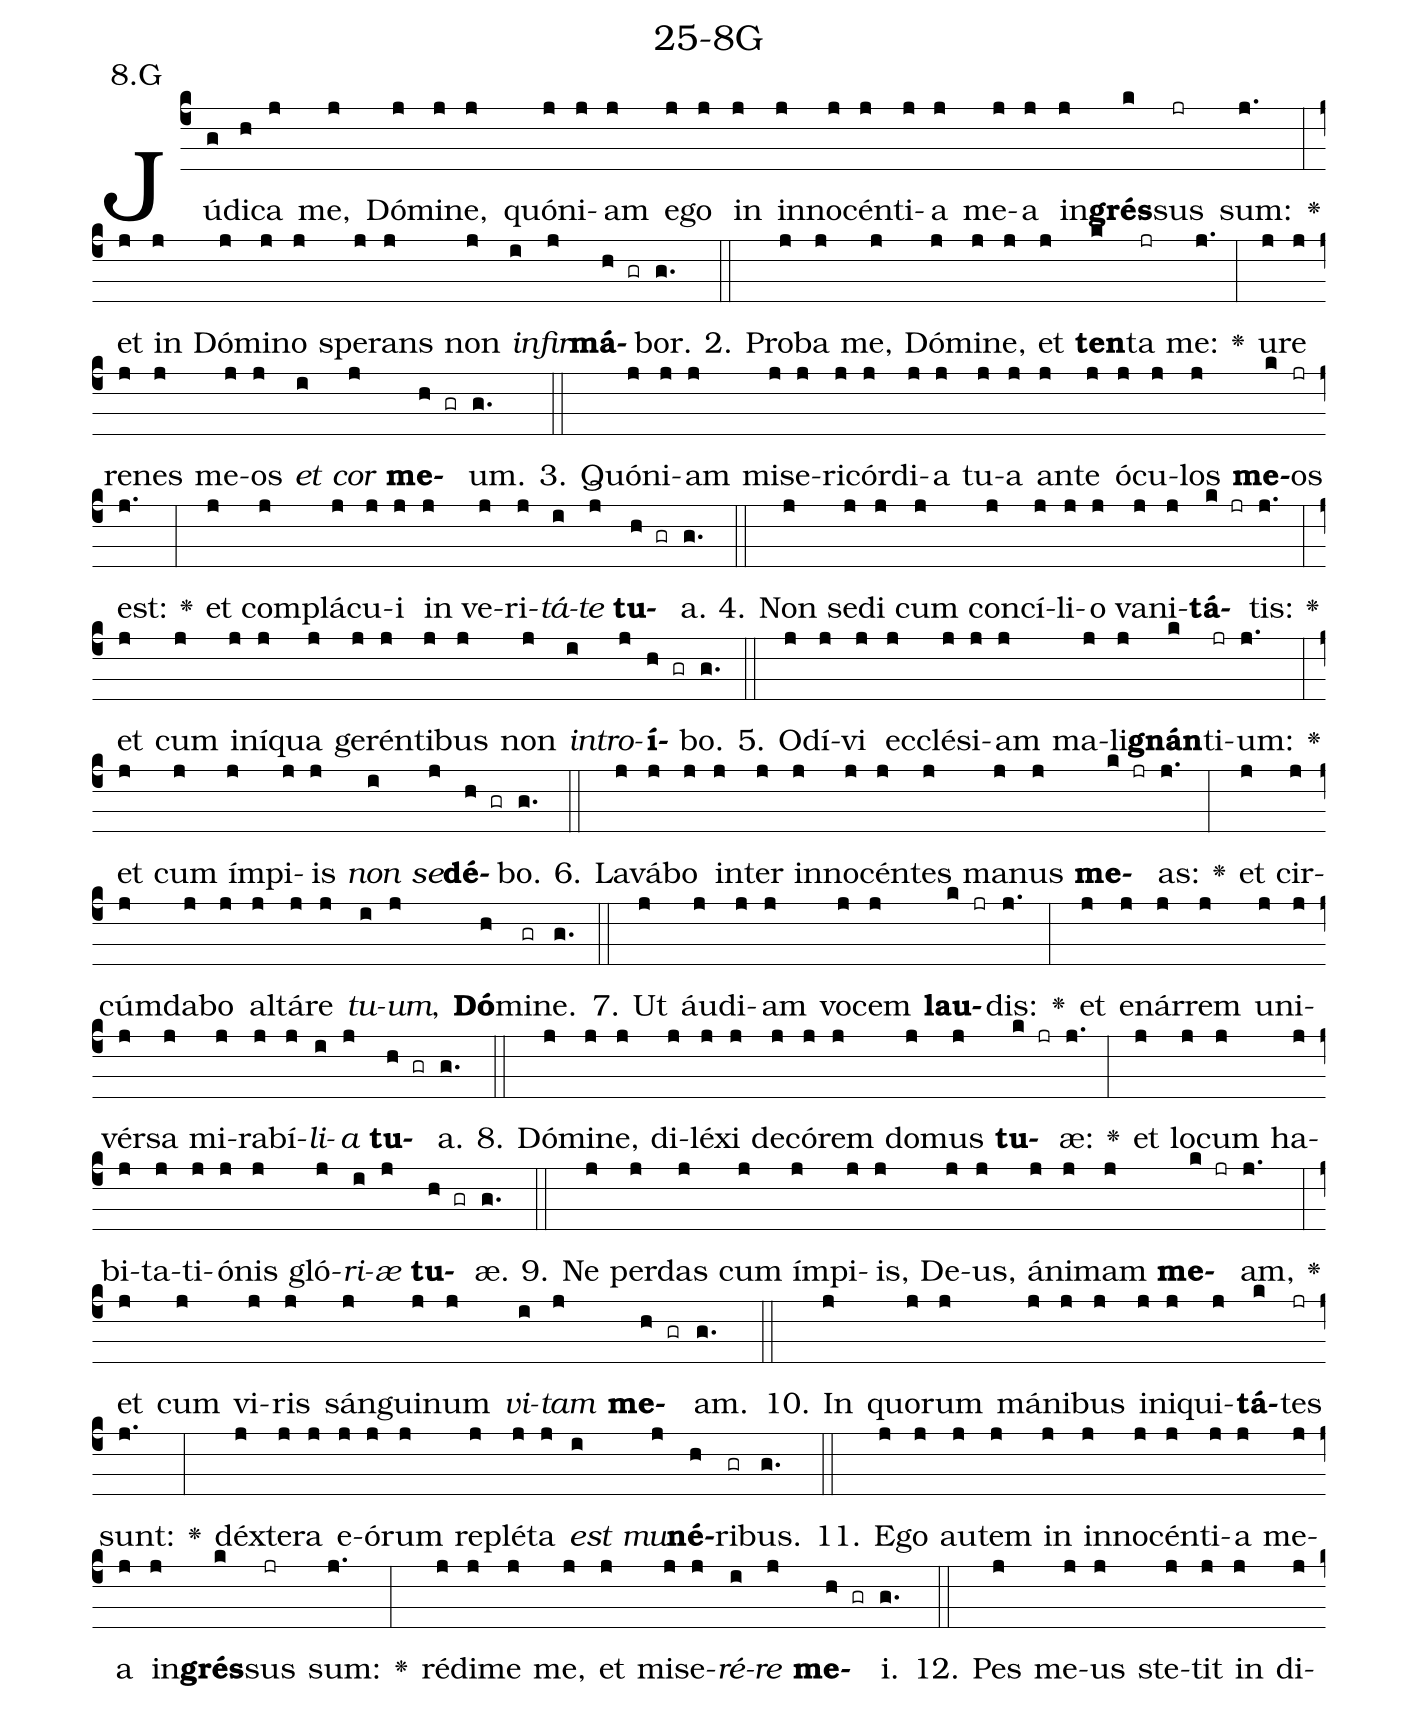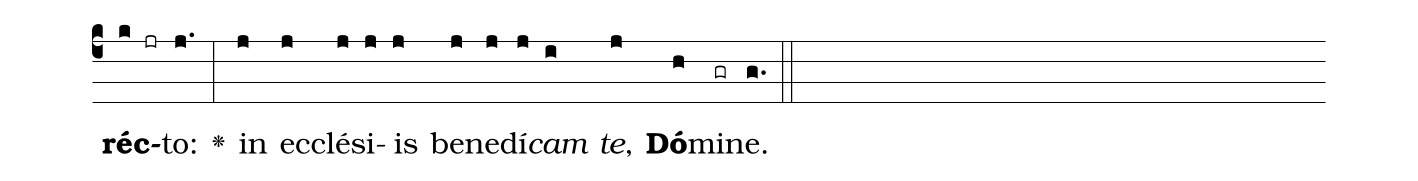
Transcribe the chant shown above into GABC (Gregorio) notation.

name: 25-8G;
annotation: 8.G;
%%
(c4)Jú(g)di(h)ca(j) me,(j) Dó(j)mi(j)ne,(j) quón(j)i(j)am(j) e(j)go(j) in(j) in(j)no(j)cén(j)ti(j)a(j) me(j)a(j) in(j)<b>grés</b>(k)sus(jr) sum:(j.) <v>\greheightstar</v>(:) et(j) in(j) Dó(j)mi(j)no(j) spe(j)rans(j) non(j) <i>in</i>(i)<i>fir</i>(j)<b>má</b>(h gr)bor.(g.) (::)
2. Pro(j)ba(j) me,(j) Dó(j)mi(j)ne,(j) et(j) <b>ten</b>(k)ta(jr) me:(j.) <v>\greheightstar</v>(:) u(j)re(j) re(j)nes(j) me(j)os(j) <i>et</i>(i) <i>cor</i>(j) <b>me</b>(h gr)um.(g.) (::)
3. Quón(j)i(j)am(j) mi(j)se(j)ri(j)cór(j)di(j)a(j) tu(j)a(j) an(j)te(j) ó(j)cu(j)los(j) <b>me</b>(k)os(jr) est:(j.) <v>\greheightstar</v>(:) et(j) com(j)plá(j)cu(j)i(j) in(j) ve(j)ri(j)<i>tá</i>(i)<i>te</i>(j) <b>tu</b>(h gr)a.(g.) (::)
4. Non(j) se(j)di(j) cum(j) con(j)cí(j)li(j)o(j) va(j)ni(j)<b>tá</b>(k jr)tis:(j.) <v>\greheightstar</v>(:) et(j) cum(j) in(j)í(j)qua(j) ge(j)rén(j)ti(j)bus(j) non(j) <i>in</i>(i)<i>tro</i>(j)<b>í</b>(h gr)bo.(g.) (::)
5. O(j)dí(j)vi(j) ec(j)clé(j)si(j)am(j) ma(j)li(j)<b>gnán</b>(k)ti(jr)um:(j.) <v>\greheightstar</v>(:) et(j) cum(j) ím(j)pi(j)is(j) <i>non</i>(i) <i>se</i>(j)<b>dé</b>(h gr)bo.(g.) (::)
6. La(j)vá(j)bo(j) in(j)ter(j) in(j)no(j)cén(j)tes(j) ma(j)nus(j) <b>me</b>(k jr)as:(j.) <v>\greheightstar</v>(:) et(j) cir(j)cúm(j)da(j)bo(j) al(j)tá(j)re(j) <i>tu</i>(i)<i>um</i>,(j) <b>Dó</b>(h)mi(gr)ne.(g.) (::)
7. Ut(j) áu(j)di(j)am(j) vo(j)cem(j) <b>lau</b>(k jr)dis:(j.) <v>\greheightstar</v>(:) et(j) e(j)nár(j)rem(j) u(j)ni(j)vér(j)sa(j) mi(j)ra(j)bí(j)<i>li</i>(i)<i>a</i>(j) <b>tu</b>(h gr)a.(g.) (::)
8. Dó(j)mi(j)ne,(j) di(j)lé(j)xi(j) de(j)có(j)rem(j) do(j)mus(j) <b>tu</b>(k jr)æ:(j.) <v>\greheightstar</v>(:) et(j) lo(j)cum(j) ha(j)bi(j)ta(j)ti(j)ó(j)nis(j) gló(j)<i>ri</i>(i)<i>æ</i>(j) <b>tu</b>(h gr)æ.(g.) (::)
9. Ne(j) per(j)das(j) cum(j) ím(j)pi(j)is,(j) De(j)us,(j) á(j)ni(j)mam(j) <b>me</b>(k jr)am,(j.) <v>\greheightstar</v>(:) et(j) cum(j) vi(j)ris(j) sán(j)gui(j)num(j) <i>vi</i>(i)<i>tam</i>(j) <b>me</b>(h gr)am.(g.) (::)
10. In(j) quo(j)rum(j) má(j)ni(j)bus(j) in(j)i(j)qui(j)<b>tá</b>(k)tes(jr) sunt:(j.) <v>\greheightstar</v>(:) déx(j)te(j)ra(j) e(j)ó(j)rum(j) re(j)plé(j)ta(j) <i>est</i>(i) <i>mu</i>(j)<b>né</b>(h)ri(gr)bus.(g.) (::)
11. E(j)go(j) au(j)tem(j) in(j) in(j)no(j)cén(j)ti(j)a(j) me(j)a(j) in(j)<b>grés</b>(k)sus(jr) sum:(j.) <v>\greheightstar</v>(:) réd(j)i(j)me(j) me,(j) et(j) mi(j)se(j)<i>ré</i>(i)<i>re</i>(j) <b>me</b>(h gr)i.(g.) (::)
12. Pes(j) me(j)us(j) ste(j)tit(j) in(j) di(j)<b>réc</b>(k jr)to:(j.) <v>\greheightstar</v>(:) in(j) ec(j)clé(j)si(j)is(j) be(j)ne(j)dí(j)<i>cam</i>(i) <i>te</i>,(j) <b>Dó</b>(h)mi(gr)ne.(g.) (::)
